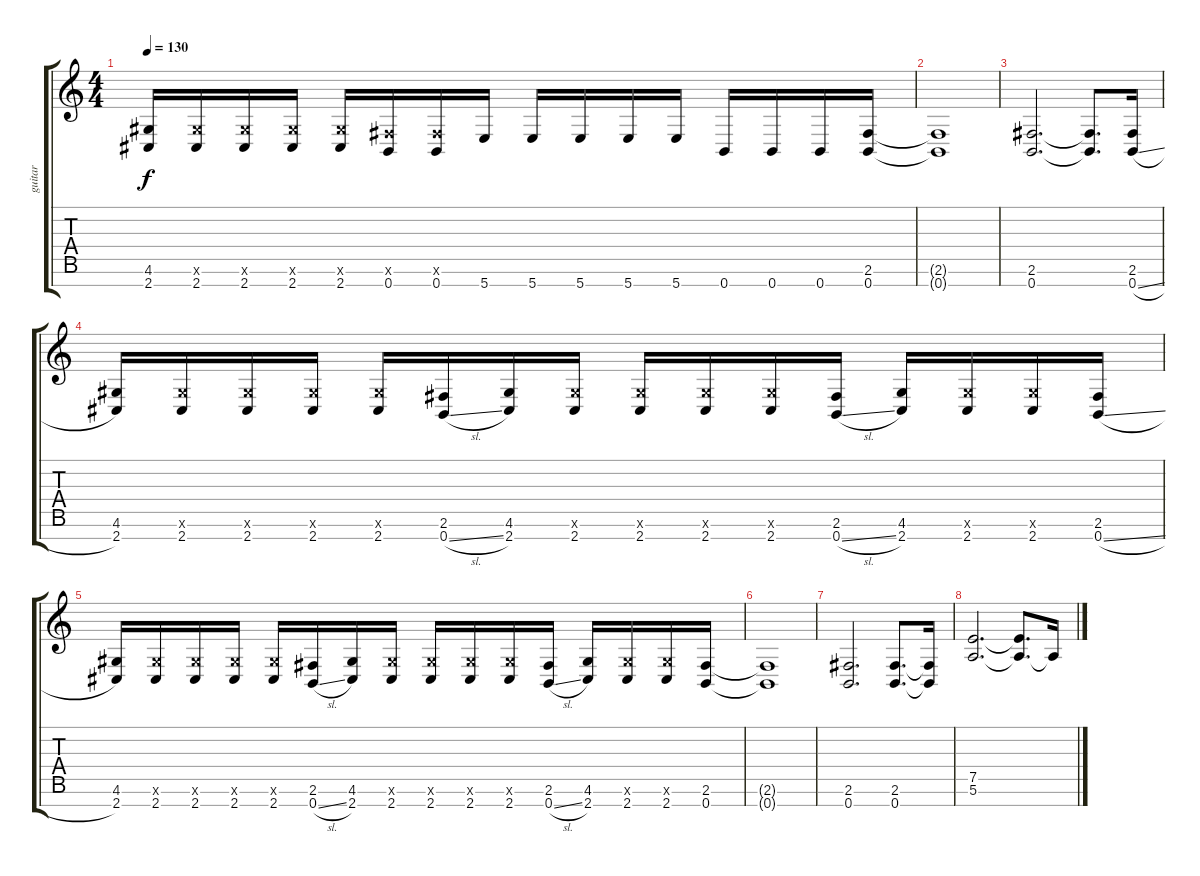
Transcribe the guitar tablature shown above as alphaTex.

\track ("guitar" "guitar") {instrument overdrivenguitar}
\staff {score tabs}
\tuning (E4 B3 G3 D3 A2 E2 B1) {hide}
\ts (4 4)
\tempo 130
\clef g2
\ks c
(4.6 2.7).16{dy f} (4.6{x} 2.7).16 (4.6{x} 2.7).16 (4.6{x} 2.7).16 (4.6{x} 2.7).16 (2.6{x} 0.7).16 (2.6{x} 0.7).16 5.7.16 5.7.16 5.7.16 5.7.16 5.7.16 0.7.16 0.7.16 0.7.16 (2.6 0.7).16 |
(2.6{t} 0.7{t}).1 |
(2.6 0.7).2{d} (2.6{t} 0.7{t}).8{d} (2.6 0.7{sl}).16 |
(4.6 2.7).16 (4.6{x} 2.7).16 (4.6{x} 2.7).16 (4.6{x} 2.7).16 (4.6{x} 2.7).16 (2.6 0.7{sl}).16 (4.6 2.7).16 (4.6{x} 2.7).16 (4.6{x} 2.7).16 (4.6{x} 2.7).16 (4.6{x} 2.7).16 (2.6 0.7{sl}).16 (4.6 2.7).16 (4.6{x} 2.7).16 (4.6{x} 2.7).16 (2.6 0.7{sl}).16 |
(4.6 2.7).16 (4.6{x} 2.7).16 (4.6{x} 2.7).16 (4.6{x} 2.7).16 (4.6{x} 2.7).16 (2.6 0.7{sl}).16 (4.6 2.7).16 (4.6{x} 2.7).16 (4.6{x} 2.7).16 (4.6{x} 2.7).16 (4.6{x} 2.7).16 (2.6 0.7{sl}).16 (4.6 2.7).16 (4.6{x} 2.7).16 (4.6{x} 2.7).16 (2.6 0.7).16 |
(2.6{t} 0.7{t}).1 |
(2.6 0.7).2{d} (2.6 0.7).8{d} (2.6{t} 0.7{t}).16 |
(7.5 5.6).2{d} (7.5{t} 5.6{t}).8{d} 5.6{t}.16
